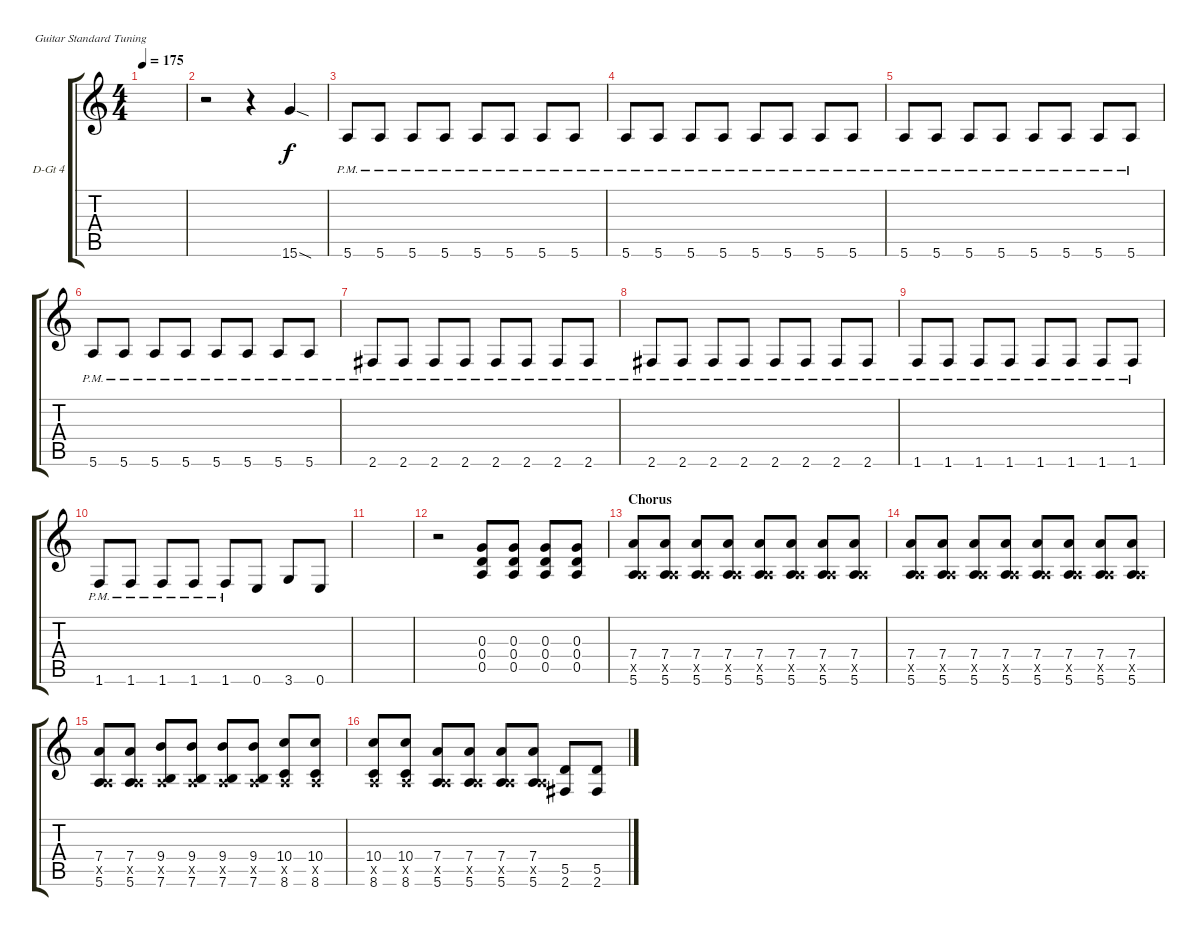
\defaultSystemsLayout 4
\bracketExtendMode groupsimilarinstruments
\firstSystemTrackNameOrientation horizontal
\otherSystemsTrackNameOrientation horizontal
\track ("Distortion Guitar 4" "D-Gt 4") {instrument distortionguitar}
\staff {score tabs}
\tuning (E4 B3 G3 D3 A2 E2)
\ts (4 4)
\tempo 175
\clef g2
\scale
0.333333
\ks c
|
\scale
0.333333 r.2 r.4 15.6{sod}.4 |
\scale
0.333333 5.6{pm}.8 5.6{pm}.8 5.6{pm}.8 5.6{pm}.8 5.6{pm}.8 5.6{pm}.8 5.6{pm}.8 5.6{pm}.8 |
\scale
0.333333 5.6{pm}.8 5.6{pm}.8 5.6{pm}.8 5.6{pm}.8 5.6{pm}.8 5.6{pm}.8 5.6{pm}.8 5.6{pm}.8 |
\scale
0.333333 5.6{pm}.8 5.6{pm}.8 5.6{pm}.8 5.6{pm}.8 5.6{pm}.8 5.6{pm}.8 5.6{pm}.8 5.6{pm}.8 |
\scale
0.333333 5.6{pm}.8 5.6{pm}.8 5.6{pm}.8 5.6{pm}.8 5.6{pm}.8 5.6{pm}.8 5.6{pm}.8 5.6{pm}.8 |
\scale
0.333333 2.6{pm}.8 2.6{pm}.8 2.6{pm}.8 2.6{pm}.8 2.6{pm}.8 2.6{pm}.8 2.6{pm}.8 2.6{pm}.8 |
\scale
0.333333 2.6{pm}.8 2.6{pm}.8 2.6{pm}.8 2.6{pm}.8 2.6{pm}.8 2.6{pm}.8 2.6{pm}.8 2.6{pm}.8 |
\scale
0.333333 1.6{pm}.8 1.6{pm}.8 1.6{pm}.8 1.6{pm}.8 1.6{pm}.8 1.6{pm}.8 1.6{pm}.8 1.6{pm}.8 |
\scale
0.333333 1.6{pm}.8 1.6{pm}.8 1.6{pm}.8 1.6{pm}.8 1.6{pm}.8 0.6.8 3.6.8 0.6.8 |
\scale
0.333333 |
\scale
0.333333 r.2 (0.5 0.4 0.3).8 (0.3 0.4 0.5).8 (0.3 0.4 0.5).8 (0.3 0.4 0.5).8 |
\section ("" "Chorus")
\scale
0.333333 (5.6 0.5{x} 7.4).8 (5.6 0.5{x} 7.4).8 (5.6 0.5{x} 7.4).8 (5.6 0.5{x} 7.4).8 (5.6 0.5{x} 7.4).8 (5.6 0.5{x} 7.4).8 (5.6 0.5{x} 7.4).8 (5.6 0.5{x} 7.4).8 |
\scale
0.333333 (5.6 0.5{x} 7.4).8 (5.6 0.5{x} 7.4).8 (5.6 0.5{x} 7.4).8 (5.6 0.5{x} 7.4).8 (5.6 0.5{x} 7.4).8 (5.6 0.5{x} 7.4).8 (5.6 0.5{x} 7.4).8 (5.6 0.5{x} 7.4).8 |
\scale
0.333333 (5.6 0.5{x} 7.4).8 (5.6 0.5{x} 7.4).8 (7.6 0.5{x} 9.4).8 (7.6 0.5{x} 9.4).8 (7.6 0.5{x} 9.4).8 (7.6 0.5{x} 9.4).8 (8.6 0.5{x} 10.4).8 (8.6 0.5{x} 10.4).8 |
\scale
0.333333 (8.6 0.5{x} 10.4).8 (8.6 0.5{x} 10.4).8 (5.6 0.5{x} 7.4).8 (5.6 0.5{x} 7.4).8 (5.6 0.5{x} 7.4).8 (5.6 0.5{x} 7.4).8 (2.6 5.5).8 (2.6 5.5).8
